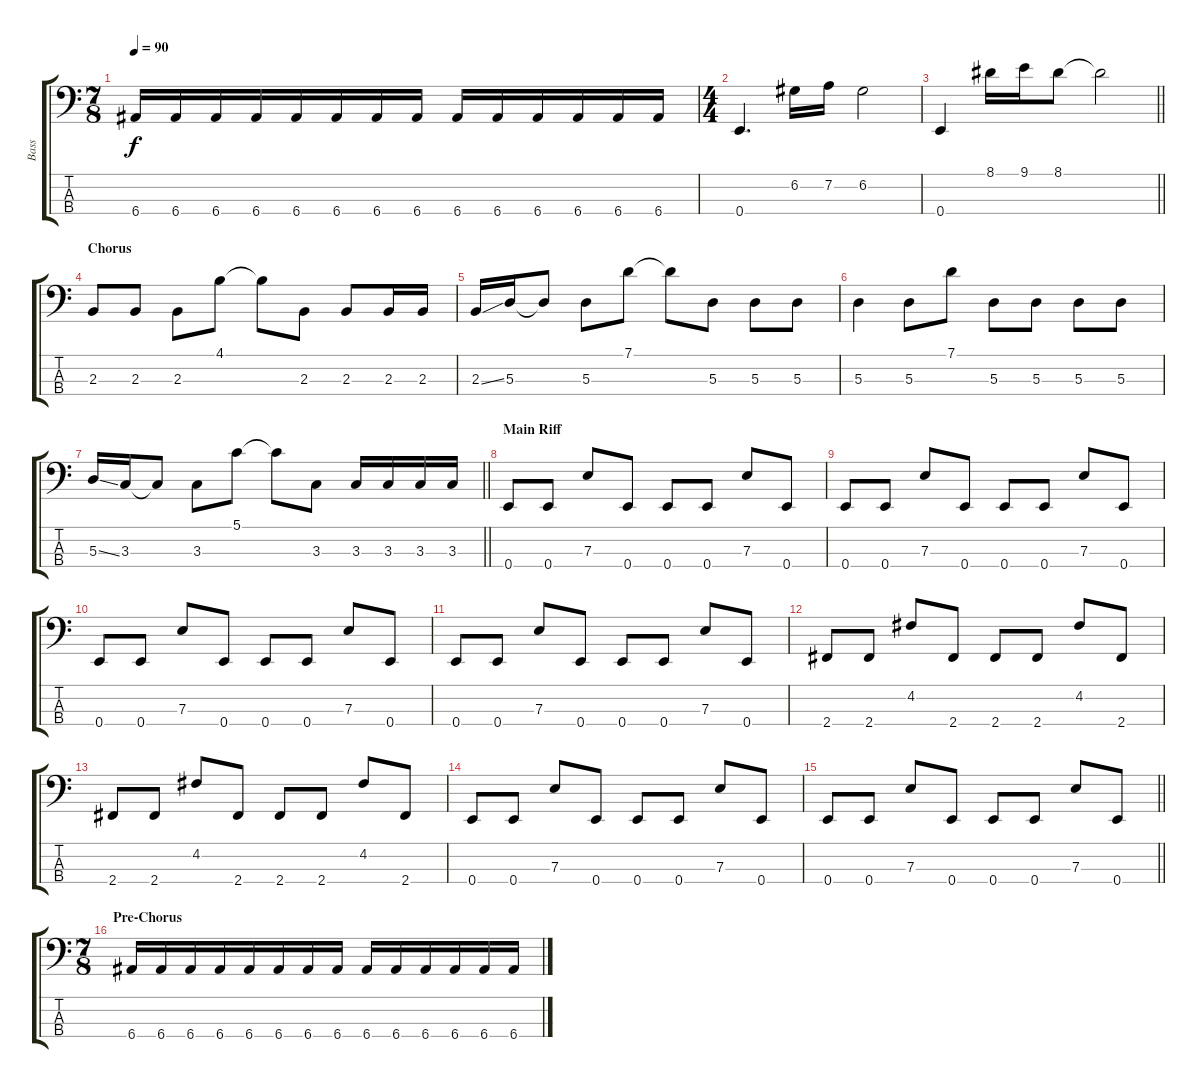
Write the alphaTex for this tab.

\track ("Bass" "Bass") {instrument electricbassfinger}
\staff {score tabs}
\tuning (G2 D2 A1 E1) {hide}
\ts (7 8)
\tempo 90
\clef f4
\ks c
6.4.16{dy f} 6.4.16 6.4.16 6.4.16 6.4.16 6.4.16 6.4.16 6.4.16 6.4.16 6.4.16 6.4.16 6.4.16 6.4.16 6.4.16 |
\ts (4 4)
0.4.4{d} 6.2.16 7.2.16 6.2.2 |
\barLineRight lightlight
0.4.4 8.1.16 9.1.16 8.1.8 8.1{t}.2 |
\section ("" "Chorus")
2.3.8 2.3.8 2.3.8 4.1.8 4.1{t}.8 2.3.8 2.3.8 2.3.16 2.3.16 |
2.3{ss}.16 5.3.16 5.3{t}.8 5.3.8 7.1.8 7.1{t}.8 5.3.8 5.3.8 5.3.8 |
5.3.4 5.3.8 7.1.8 5.3.8 5.3.8 5.3.8 5.3.8 |
\barLineRight lightlight
5.3{ss}.16 3.3.16 3.3{t}.8 3.3.8 5.1.8 5.1{t}.8 3.3.8 3.3.16 3.3.16 3.3.16 3.3.16 |
\section ("" "Main Riff")
0.4.8 0.4.8 7.3.8 0.4.8 0.4.8 0.4.8 7.3.8 0.4.8 |
0.4.8 0.4.8 7.3.8 0.4.8 0.4.8 0.4.8 7.3.8 0.4.8 |
0.4.8 0.4.8 7.3.8 0.4.8 0.4.8 0.4.8 7.3.8 0.4.8 |
0.4.8 0.4.8 7.3.8 0.4.8 0.4.8 0.4.8 7.3.8 0.4.8 |
2.4.8 2.4.8 4.2.8 2.4.8 2.4.8 2.4.8 4.2.8 2.4.8 |
2.4.8 2.4.8 4.2.8 2.4.8 2.4.8 2.4.8 4.2.8 2.4.8 |
0.4.8 0.4.8 7.3.8 0.4.8 0.4.8 0.4.8 7.3.8 0.4.8 |
\barLineRight lightlight
0.4.8 0.4.8 7.3.8 0.4.8 0.4.8 0.4.8 7.3.8 0.4.8 |
\ts (7 8)
\section ("" "Pre-Chorus")
6.4.16 6.4.16 6.4.16 6.4.16 6.4.16 6.4.16 6.4.16 6.4.16 6.4.16 6.4.16 6.4.16 6.4.16 6.4.16 6.4.16
